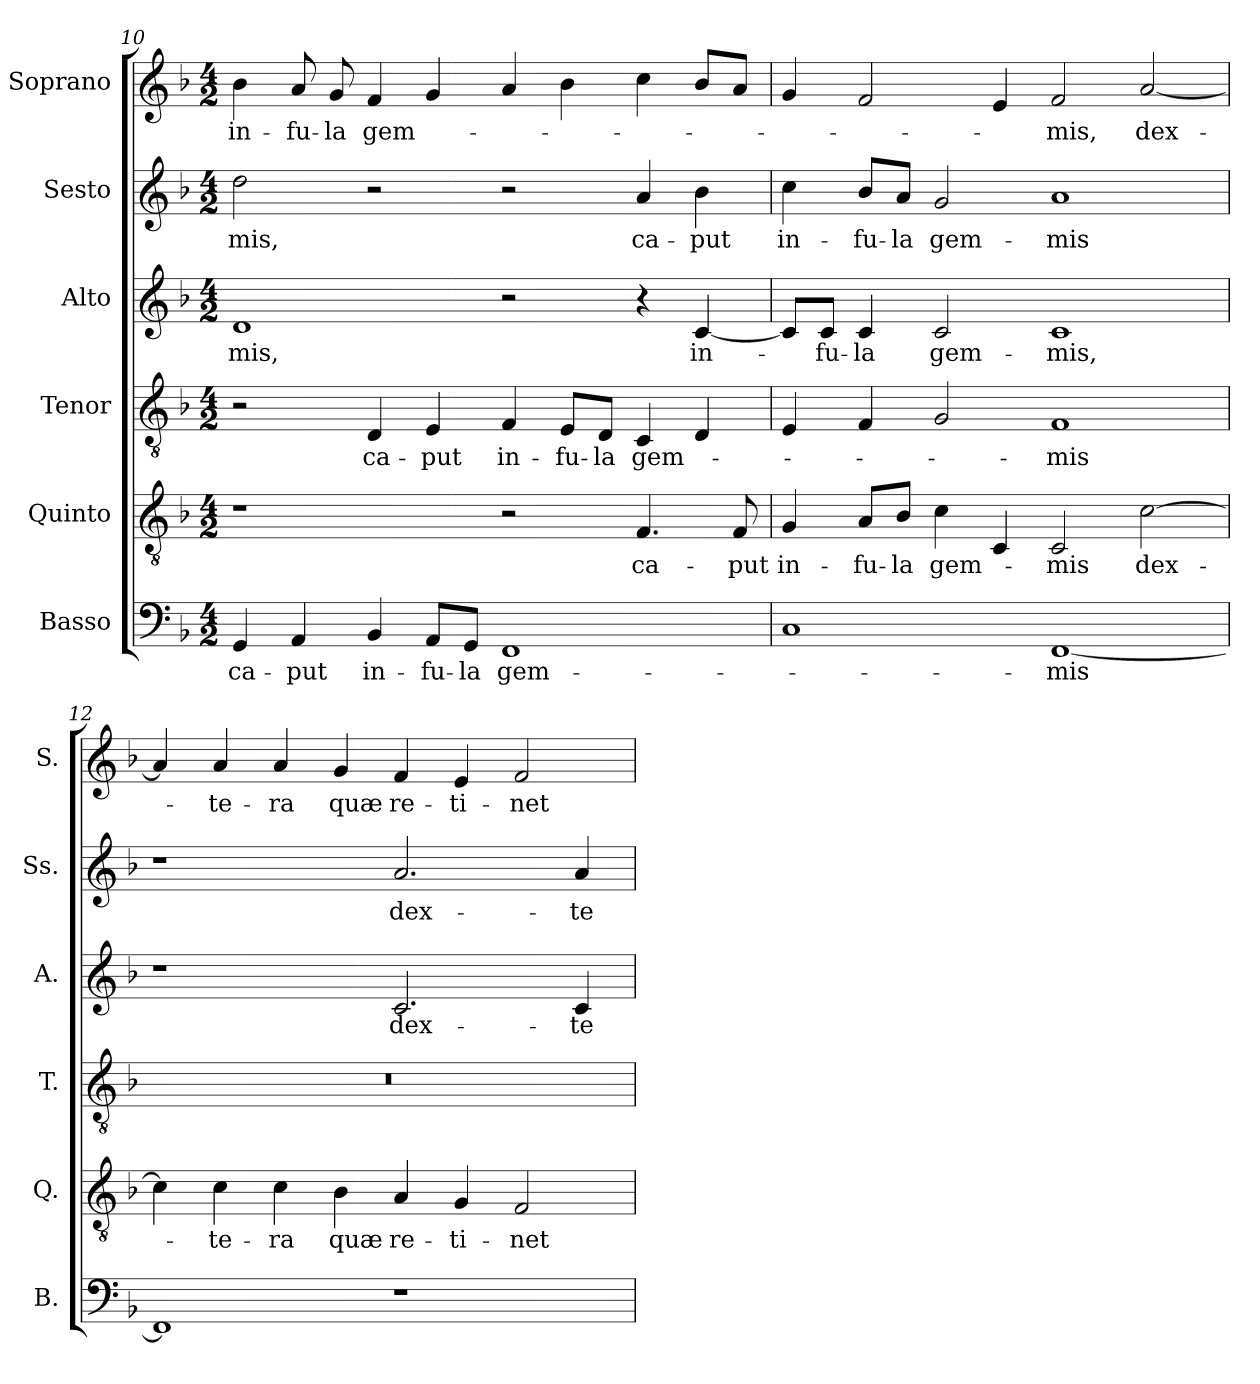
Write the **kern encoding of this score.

**kern	**text	**kern	**text	**kern	**text	**kern	**text	**kern	**text	**kern	**text
*part6	*part6	*part5	*part5	*part4	*part4	*part3	*part3	*part2	*part2	*part1	*part1
*staff6	*staff6	*staff5	*staff5	*staff4	*staff4	*staff3	*staff3	*staff2	*staff2	*staff1	*staff1
*I"Basso	*	*I"Quinto	*	*I"Tenor	*	*I"Alto	*	*I"Sesto	*	*I"Soprano	*
*I'B.	*	*I'Q.	*	*I'T.	*	*I'A.	*	*I'Ss.	*	*I'S.	*
*clefF4	*	*clefGv2	*	*clefGv2	*	*clefG2	*	*clefG2	*	*clefG2	*
*	*	*ITrd7c12	*	*ITrd7c12	*	*	*	*	*	*	*
*k[b-]	*	*k[b-]	*	*k[b-]	*	*k[b-]	*	*k[b-]	*	*k[b-]	*
*F:	*	*F:	*	*F:	*	*F:	*	*F:	*	*F:	*
*M4/2	*	*M4/2	*	*M4/2	*	*M4/2	*	*M4/2	*	*M4/2	*
=10	=10	=10	=10	=10	=10	=10	=10	=10	=10	=10	=10
!	!LO:LY:b:color=#000000	!	!	!	!	!	!	!	!	!	!
!	!	!	!	!	!	!	!LO:LY:b:color=#000000	!	!	!	!
!	!	!	!	!	!	!	!	!	!LO:LY:b:color=#000000	!	!
!	!	!	!	!	!	!	!	!	!	!	!LO:LY:b:color=#000000
4GGi/	ca-	1r	.	2r	.	1di	-mis,	2ddi\	-mis,	4b-i\	in-
!	!LO:LY:b:color=#000000	!	!	!	!	!	!	!	!	!	!
!	!	!	!	!	!	!	!	!	!	!	!LO:LY:b:color=#000000
4AAi/	-put	.	.	.	.	.	.	.	.	8ai/	-fu-
!	!	!	!	!	!	!	!	!	!	!	!LO:LY:b:color=#000000
.	.	.	.	.	.	.	.	.	.	8gi/	-la
!	!LO:LY:b:color=#000000	!	!	!	!	!	!	!	!	!	!
!	!	!	!	!	!LO:LY:b:color=#000000	!	!	!	!	!	!
!	!	!	!	!	!	!	!	!	!	!	!LO:LY:b:color=#000000
4BB-i/	in-	.	.	4DDi/	ca-	.	.	2r	.	4fi/	gem-
!	!LO:LY:b:color=#000000	!	!	!	!	!	!	!	!	!	!
!	!	!	!	!	!LO:LY:b:color=#000000	!	!	!	!	!	!
8AAi/L	-fu-	.	.	4EEi/	-put	.	.	.	.	4gi/	.
!	!LO:LY:b:color=#000000	!	!	!	!	!	!	!	!	!	!
8GGi/J	-la	.	.	.	.	.	.	.	.	.	.
!	!LO:LY:b:color=#000000	!	!	!	!	!	!	!	!	!	!
!	!	!	!	!	!LO:LY:b:color=#000000	!	!	!	!	!	!
1FFi	gem-	2r	.	4FFi/	in-	2r	.	2r	.	4ai/	.
!	!	!	!	!	!LO:LY:b:color=#000000	!	!	!	!	!	!
.	.	.	.	8EEi/L	-fu-	.	.	.	.	4b-i\	.
!	!	!	!	!	!LO:LY:b:color=#000000	!	!	!	!	!	!
.	.	.	.	8DDi/J	-la	.	.	.	.	.	.
!	!	!	!LO:LY:b:color=#000000	!	!	!	!	!	!	!	!
!	!	!	!	!	!LO:LY:b:color=#000000	!	!	!	!	!	!
!	!	!	!	!	!	!	!	!	!LO:LY:b:color=#000000	!	!
.	.	4.FFi/	ca-	4CCi/	gem-	4r	.	4ai/	ca-	4cci\	.
!	!	!	!	!	!	!	!LO:LY:b:color=#000000	!	!	!	!
!	!	!	!	!	!	!	!	!	!LO:LY:b:color=#000000	!	!
.	.	.	.	4DDi/	.	[4ci/	in-	4b-i\	-put	8b-i/L	.
!	!	!	!LO:LY:b:color=#000000	!	!	!	!	!	!	!	!
.	.	8FFi/	-put	.	.	.	.	.	.	8ai/J	.
!!LO:PB:g=z
=11	=11	=11	=11	=11	=11	=11	=11	=11	=11	=11	=11
!	!	!	!LO:LY:b:color=#000000	!	!	!	!	!	!	!	!
!	!	!	!	!	!	!	!	!	!LO:LY:b:color=#000000	!	!
1Ci	.	4GGi/	in-	4EEi/	.	8ci/L]	.	4cci\	in-	4gi/	.
!	!	!	!	!	!	!	!LO:LY:b:color=#000000	!	!	!	!
.	.	.	.	.	.	8ci/J	-fu-	.	.	.	.
!	!	!	!LO:LY:b:color=#000000	!	!	!	!	!	!	!	!
!	!	!	!	!	!	!	!LO:LY:b:color=#000000	!	!	!	!
!	!	!	!	!	!	!	!	!	!LO:LY:b:color=#000000	!	!
.	.	8AAi/L	-fu-	4FFi/	.	4ci/	-la	8b-i/L	-fu-	2fi/	.
!	!	!	!LO:LY:b:color=#000000	!	!	!	!	!	!	!	!
!	!	!	!	!	!	!	!	!	!LO:LY:b:color=#000000	!	!
.	.	8BB-i/J	-la	.	.	.	.	8ai/J	-la	.	.
!	!	!	!LO:LY:b:color=#000000	!	!	!	!	!	!	!	!
!	!	!	!	!	!	!	!LO:LY:b:color=#000000	!	!	!	!
!	!	!	!	!	!	!	!	!	!LO:LY:b:color=#000000	!	!
.	.	4Ci\	gem-	2GGi/	.	2ci/	gem-	2gi/	gem-	.	.
.	.	4CCi/	.	.	.	.	.	.	.	4ei/	.
!	!LO:LY:b:color=#000000	!	!	!	!	!	!	!	!	!	!
!	!	!	!LO:LY:b:color=#000000	!	!	!	!	!	!	!	!
!	!	!	!	!	!LO:LY:b:color=#000000	!	!	!	!	!	!
!	!	!	!	!	!	!	!LO:LY:b:color=#000000	!	!	!	!
!	!	!	!	!	!	!	!	!	!LO:LY:b:color=#000000	!	!
!	!	!	!	!	!	!	!	!	!	!	!LO:LY:b:color=#000000
[1FFi	-mis	2CCi/	-mis	1FFi	-mis	1ci	-mis,	1ai	-mis	2fi/	-mis,
!	!	!	!LO:LY:b:color=#000000	!	!	!	!	!	!	!	!
!	!	!	!	!	!	!	!	!	!	!	!LO:LY:b:color=#000000
.	.	[2Ci\	dex-	.	.	.	.	.	.	[2ai/	dex-
=12	=12	=12	=12	=12	=12	=12	=12	=12	=12	=12	=12
!	!	!	!	!LO:N:vis=1	!	!	!	!	!	!	!
1FFi]	.	4Ci\]	.	0r	.	1r	.	1r	.	4ai/]	.
!	!	!	!LO:LY:b:color=#000000	!	!	!	!	!	!	!	!
!	!	!	!	!	!	!	!	!	!	!	!LO:LY:b:color=#000000
.	.	4Ci\	-te-	.	.	.	.	.	.	4ai/	-te-
!	!	!	!LO:LY:b:color=#000000	!	!	!	!	!	!	!	!
!	!	!	!	!	!	!	!	!	!	!	!LO:LY:b:color=#000000
.	.	4Ci\	-ra	.	.	.	.	.	.	4ai/	-ra
!	!	!	!LO:LY:b:color=#000000	!	!	!	!	!	!	!	!
!	!	!	!	!	!	!	!	!	!	!	!LO:LY:b:color=#000000
.	.	4BB-i\	quæ	.	.	.	.	.	.	4gi/	quæ
!	!	!	!LO:LY:b:color=#000000	!	!	!	!	!	!	!	!
!	!	!	!	!	!	!	!LO:LY:b:color=#000000	!	!	!	!
!	!	!	!	!	!	!	!	!	!LO:LY:b:color=#000000	!	!
!	!	!	!	!	!	!	!	!	!	!	!LO:LY:b:color=#000000
1r	.	4AAi/	re-	.	.	2.ci/	dex-	2.ai/	dex-	4fi/	re-
!	!	!	!LO:LY:b:color=#000000	!	!	!	!	!	!	!	!
!	!	!	!	!	!	!	!	!	!	!	!LO:LY:b:color=#000000
.	.	4GGi/	-ti-	.	.	.	.	.	.	4ei/	-ti-
!	!	!	!LO:LY:b:color=#000000	!	!	!	!	!	!	!	!
!	!	!	!	!	!	!	!	!	!	!	!LO:LY:b:color=#000000
.	.	2FFi/	-net	.	.	.	.	.	.	2fi/	-net
!	!	!	!	!	!	!	!LO:LY:b:color=#000000	!	!	!	!
!	!	!	!	!	!	!	!	!	!LO:LY:b:color=#000000	!	!
.	.	.	.	.	.	4ci/	-te-	4ai/	-te-	.	.
=	=	=	=	=	=	=	=	=	=	=	=
*-	*-	*-	*-	*-	*-	*-	*-	*-	*-	*-	*-
